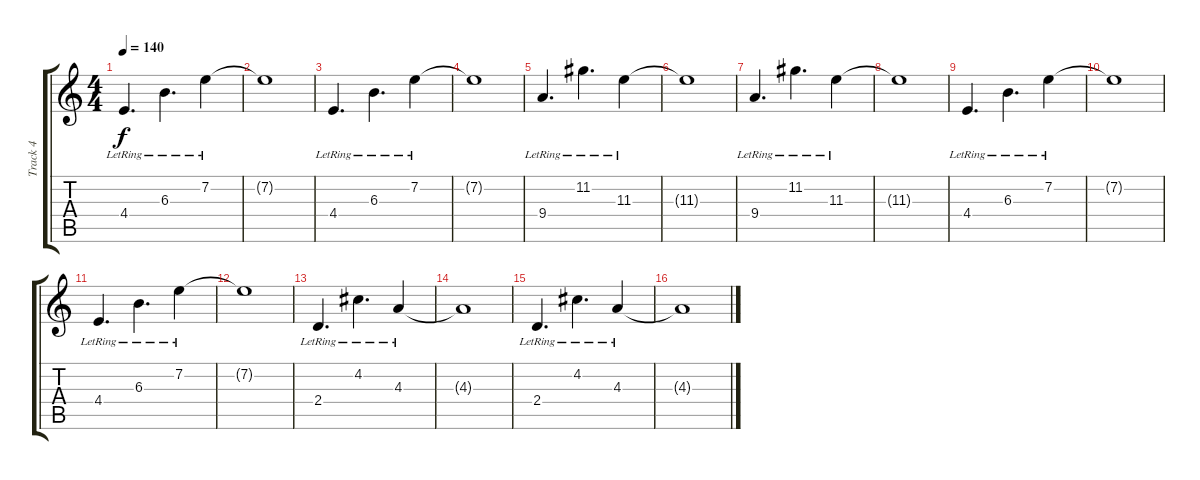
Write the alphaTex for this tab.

\track ("Track 4" "Track 4") {instrument electricguitarjazz}
\staff {score tabs}
\tuning (D4 A3 F3 C3 G2 D2) {hide}
\ts (4 4)
\tempo 140
\clef g2
\ks c
4.4{lr}.4{d dy f} 6.3{lr}.4{d} 7.2{lr}.4 |
7.2{t}.1 |
4.4{lr}.4{d} 6.3{lr}.4{d} 7.2{lr}.4 |
7.2{t}.1 |
9.4{lr}.4{d} 11.2{lr}.4{d} 11.3{lr}.4 |
11.3{t}.1 |
9.4{lr}.4{d} 11.2{lr}.4{d} 11.3{lr}.4 |
11.3{t}.1 |
4.4{lr}.4{d} 6.3{lr}.4{d} 7.2{lr}.4 |
7.2{t}.1 |
4.4{lr}.4{d} 6.3{lr}.4{d} 7.2{lr}.4 |
7.2{t}.1 |
2.4{lr}.4{d} 4.2{lr}.4{d} 4.3{lr}.4 |
4.3{t}.1 |
2.4{lr}.4{d} 4.2{lr}.4{d} 4.3{lr}.4 |
4.3{t}.1
